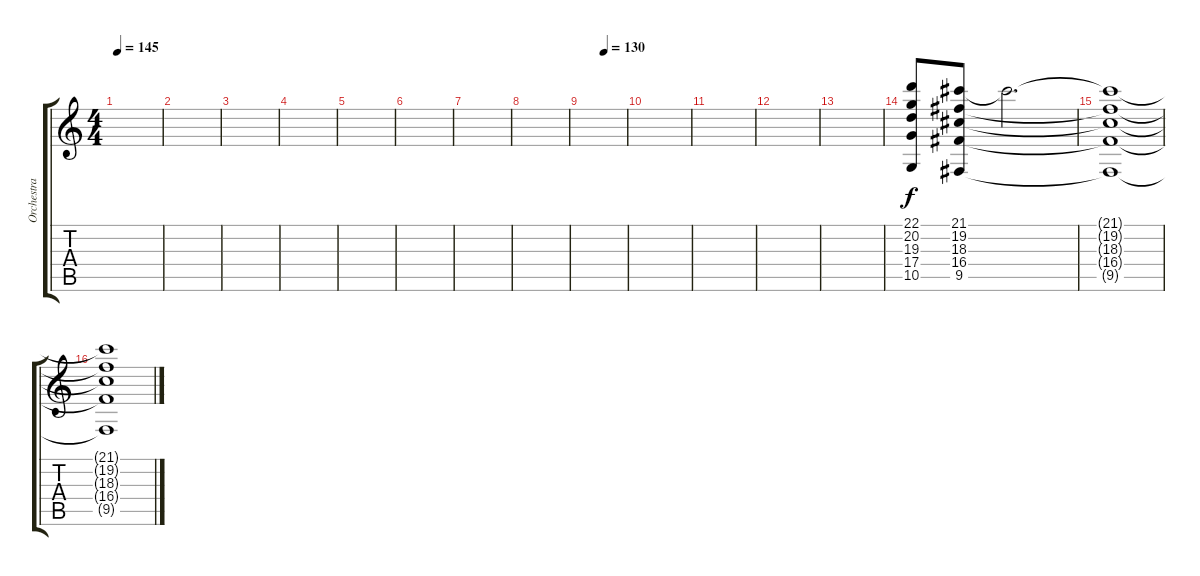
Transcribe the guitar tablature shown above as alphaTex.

\track ("Orchestra" "Orchestra") {instrument stringensemble1}
\staff {score tabs}
\tuning (E4 B3 G3 D3 A2 E2) {hide}
\ts (4 4)
\tempo 145
\clef g2
\ks c
|
|
|
|
|
|
|
|
\tempo (130 0.5)
|
|
|
|
|
(22.1 20.2 19.3 17.4 10.5).8{instrument stringensemble1} (21.1 19.2 18.3 16.4 9.5).8 21.1{t}.2{d dy f} |
(21.1{t} 19.2{t} 18.3{t} 16.4{t} 9.5{t}).1 |
(21.1{t} 19.2{t} 18.3{t} 16.4{t} 9.5{t}).1
